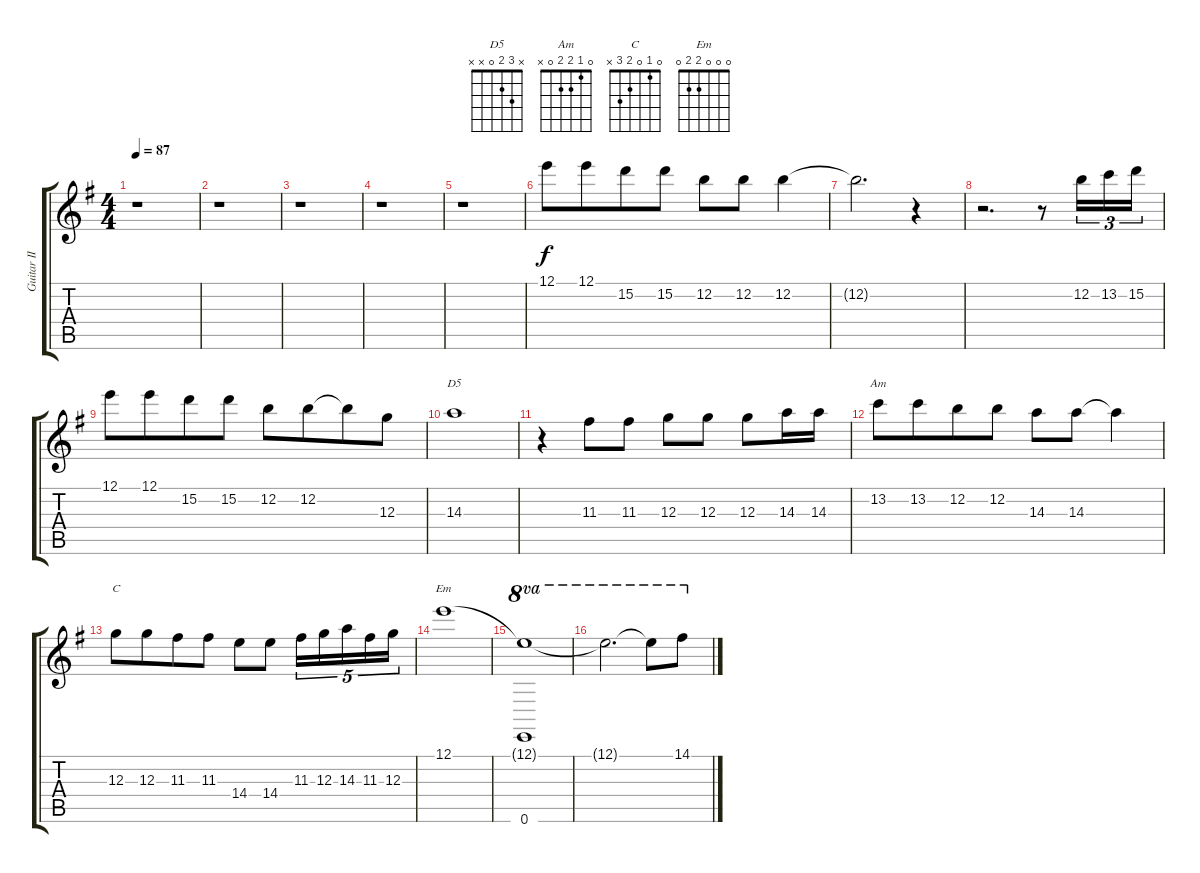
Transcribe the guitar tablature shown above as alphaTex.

\track ("Guitar II" "Guitar II") {instrument overdrivenguitar}
\staff {score tabs}
\tuning (E4 B3 G3 D3 A2 E2) {hide}
\chord ("D5" x 3 2 0 x x)
\chord ("Am" 0 1 2 2 0 x)
\chord ("C" 0 1 0 2 3 x)
\chord ("Em" 0 0 0 2 2 0)
\ts (4 4)
\tempo 87
\clef g2
\ks g
r.1{dy f} |
r.1 |
r.1 |
r.1 |
r.1 |
12.1.8{beam merge} 12.1.8{beam merge} 15.2.8{beam merge} 15.2.8{beam split} 12.2.8{beam merge} 12.2.8 12.2.4 |
12.2{t}.2{d} r.4 |
r.2{d} r.8 12.2.16{tu (3 2)} 13.2.16{tu (3 2) beam merge} 15.2.16{tu (3 2)} |
12.1.8 12.1.8{beam merge} 15.2.8 15.2.8 12.2.8 12.2.8{beam merge} 12.2{t}.8 12.3.8 |
14.3.1{ch "D5"} |
r.4 11.3.8 11.3.8 12.3.8 12.3.8 12.3.8 14.3.16 14.3.16 |
13.2.8{ch "Am"} 13.2.8{beam merge} 12.2.8 12.2.8 14.3.8 14.3.8 14.3{t}.4 |
12.3.8{ch "C"} 12.3.8{beam merge} 11.3.8 11.3.8 14.4.8 14.4.8 11.3.16{tu (5 4)} 12.3.16{tu (5 4)} 14.3.16{tu (5 4)} 11.3.16{tu (5 4)} 12.3.16{tu (5 4)} |
12.1.1{ch "Em"} |
(12.1{t} 0.6).1{ot 8va} |
12.1{t}.2{d ot 8va} 12.1{t}.8{ot 8va} 14.1.8{ot 8va}
